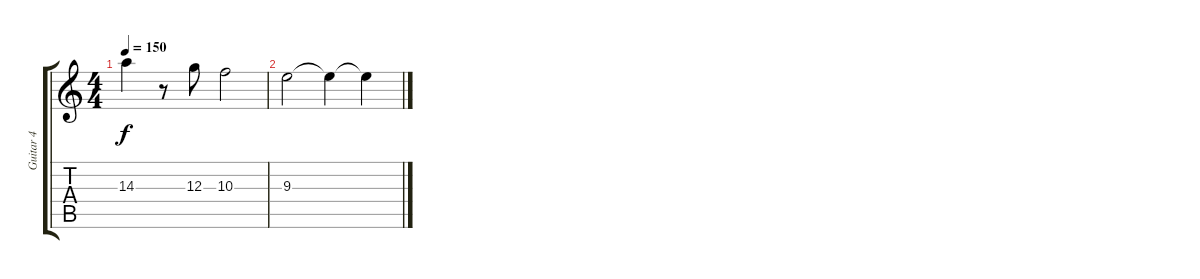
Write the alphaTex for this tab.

\track ("Guitar 4" "Guitar 4") {instrument overdrivenguitar}
\staff {score tabs}
\tuning (E4 B3 G3 D3 A2 E2) {hide}
\ts (4 4)
\tempo 150
\clef g2
\ks c
14.3.4{dy f} r.8 12.3.8 10.3.2 |
9.3.2 9.3{t}.4 9.3{t}.4
